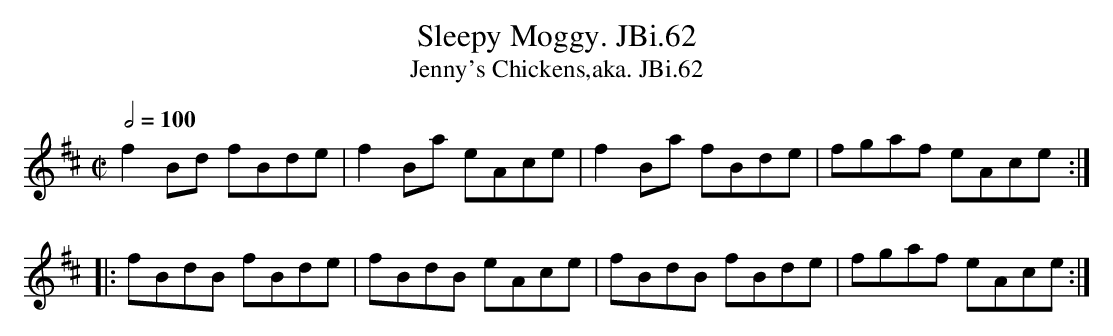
X:1
T:Sleepy Moggy. JBi.62
T:Jenny's Chickens,aka. JBi.62
M:C|
L:1/8
Q:1/2=100
K:Bm
f2Bd fBde|f2Ba eAce|f2Ba  fBde|fgaf eAce:|
|:fBdB fBde|fBdB eAce|fBdB fBde|fgaf eAce:|
